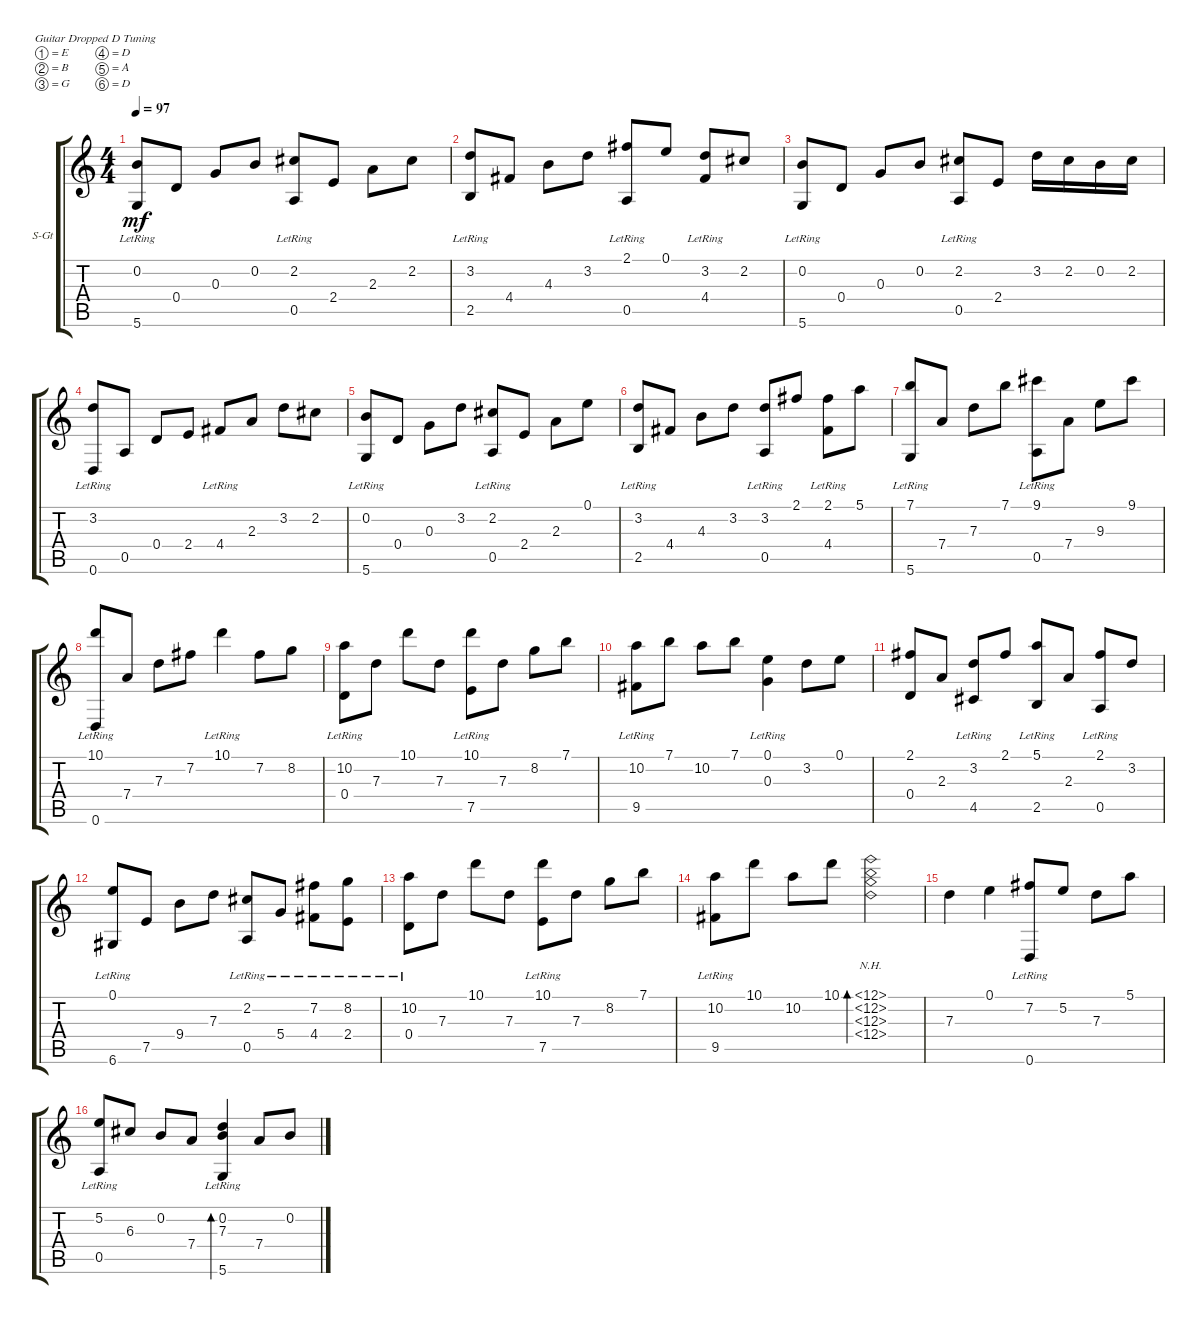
\defaultSystemsLayout 4
\bracketExtendMode groupsimilarinstruments
\firstSystemTrackNameOrientation horizontal
\otherSystemsTrackNameOrientation horizontal
\track ("Steel Guitar" "S-Gt") {instrument acousticguitarsteel}
\staff {score tabs}
\tuning (E4 B3 G3 D3 A2 D2)
\ts (4 4)
\tempo 97
\clef g2
\ks c
(5.6{lr} 0.2).8{dy mf} 0.4.8 0.3.8 0.2.8 (2.2 0.5{lr}).8 2.4.8 2.3.8 2.2.8 |
(2.5{lr} 3.2).8 4.4.8 4.3.8 3.2.8 (2.1 0.5{lr}).8 0.1.8 (3.2 4.4{lr}).8 2.2.8 |
(5.6{lr} 0.2).8 0.4.8 0.3.8 0.2.8 (2.2 0.5{lr}).8 2.4.8 3.2.16 2.2.16 0.2.16 2.2.16 |
(3.2 0.6{lr}).8 0.5.8 0.4.8 2.4.8 4.4{lr}.8 2.3.8 3.2.8 2.2.8 |
(5.6{lr} 0.2).8 0.4.8 0.3.8 3.2.8 (2.2 0.5{lr}).8 2.4.8 2.3.8 0.1.8 |
(3.2 2.5{lr}).8 4.4.8 4.3.8 3.2.8 (3.2 0.5{lr}).8 2.1.8 (2.1 4.4{lr}).8 5.1.8 |
(7.1{lr} 5.6{lr}).8 7.4.8 7.3.8 7.1.8 (9.1{lr} 0.5{lr}).8 7.4.8 9.3.8 9.1.8 |
(10.1{lr} 0.6{lr}).8 7.4.8 7.3.8 7.2.8 10.1{lr}.4 7.2.8 8.2.8 |
(10.2{lr} 0.4{lr}).8 7.3.8 10.1.8 7.3.8 (10.1{lr} 7.5{lr}).8 7.3.8 8.2.8 7.1.8 |
(10.2{lr} 9.5{lr}).8 7.1.8 10.2.8 7.1.8 (0.1{lr} 0.3{lr}).4 3.2.8 0.1.8 |
(2.1 0.4).8 2.3.8 (3.2 4.5{lr}).8 2.1.8 (5.1 2.5{lr}).8 2.3.8 (2.1 0.5{lr}).8 3.2.8 |
(0.1 6.6{lr}).8 7.5.8 9.4.8 7.3.8 (2.2 0.5{lr}).8 5.4{lr}.8 (4.4{lr} 7.2).8 (2.4{lr} 8.2).8 |
(0.4{lr} 10.2).8 7.3.8 10.1.8 7.3.8 (10.1{lr} 7.5{lr}).8 7.3.8 8.2.8 7.1.8 |
(10.2{lr} 9.5{lr}).8 10.1.8 10.2.8 10.1.8 (12.1{nh} 12.2{nh} 12.3{nh} 12.4{nh}).2{bd 72} |
7.3.4 0.1.4 (7.2 0.6{lr}).8 5.2.8 7.3.8 5.1.8 |
(0.5{lr} 5.2).8 6.3.8 0.2.8 7.4.8 (5.6{lr} 7.3{lr} 0.2{lr}).4{bd 72} 7.4.8 0.2.8
